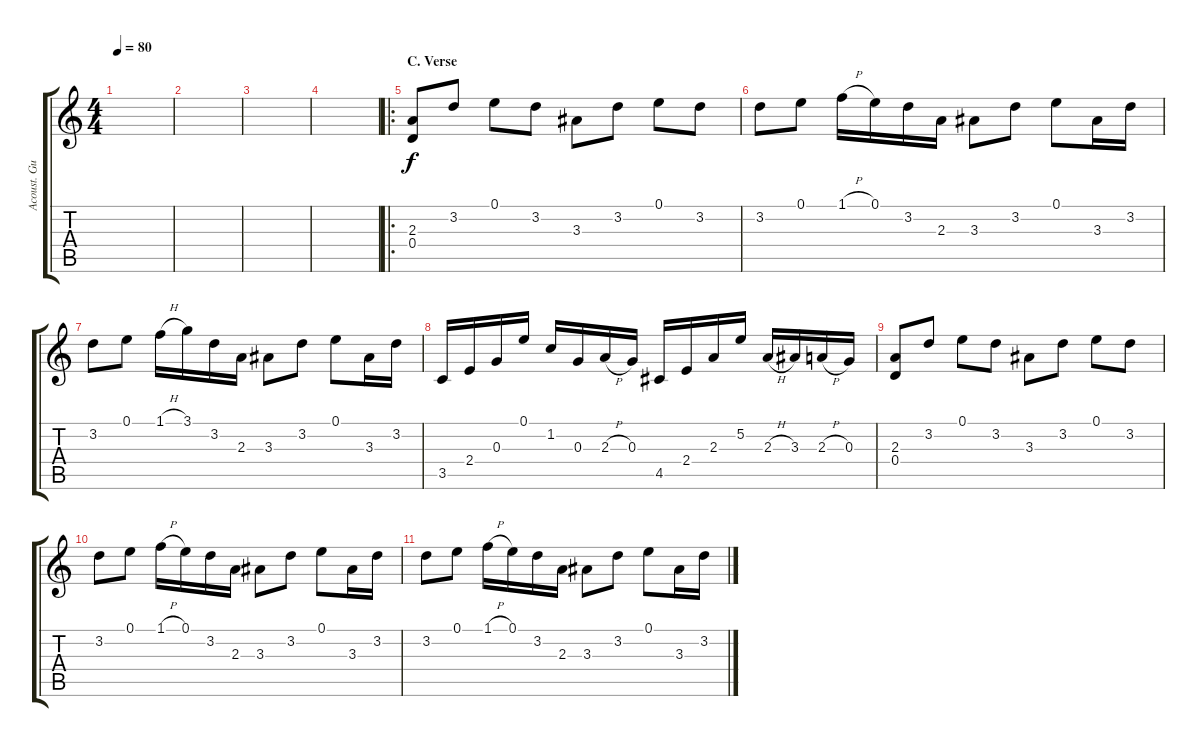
\track ("Acoust. Guitar" "Acoust. Gu") {instrument acousticguitarsteel}
\staff {score tabs}
\tuning (E4 B3 G3 D3 A2 E2) {hide}
\ts (4 4)
\tempo 80
\clef g2
\ks c
|
|
|
|
\ro
\section ("" "C. Verse")
(2.3 0.4).8 3.2.8 0.1.8 3.2.8 3.3.8 3.2.8 0.1.8 3.2.8 |
3.2.8 0.1.8 1.1{h}.16 0.1.16 3.2.16 2.3.16 3.3.8 3.2.8 0.1.8 3.3.16 3.2.16 |
3.2.8 0.1.8 1.1{h}.16 3.1.16 3.2.16 2.3.16 3.3.8 3.2.8 0.1.8 3.3.16 3.2.16 |
3.5.16 2.4.16 0.3.16 0.1.16 1.2.16 0.3.16 2.3{h}.16 0.3.16 4.5.16 2.4.16 2.3.16 5.2.16 2.3{h}.16 3.3.16 2.3{h}.16 0.3.16 |
(2.3 0.4).8 3.2.8 0.1.8 3.2.8 3.3.8 3.2.8 0.1.8 3.2.8 |
3.2.8 0.1.8 1.1{h}.16 0.1.16 3.2.16 2.3.16 3.3.8 3.2.8 0.1.8 3.3.16 3.2.16 |
3.2.8 0.1.8 1.1{h}.16 0.1.16 3.2.16 2.3.16 3.3.8 3.2.8 0.1.8 3.3.16 3.2.16
